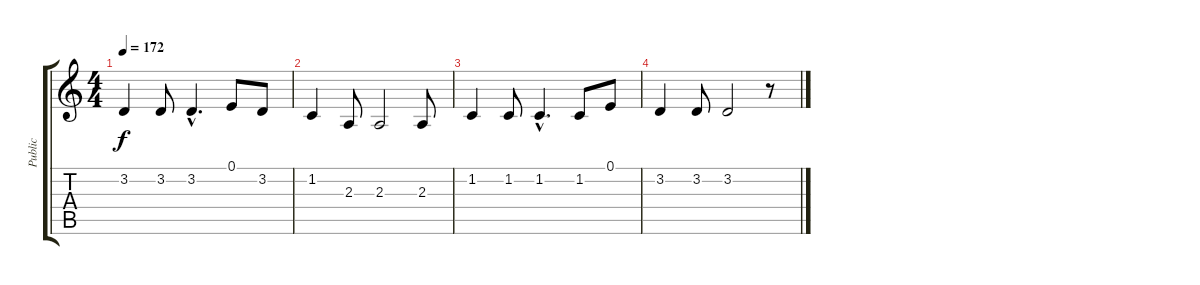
\track ("Public" "Public") {instrument lead8bassandlead}
\staff {score tabs}
\tuning (E4 B3 G3 D3 A2 E2) {hide}
\ts (4 4)
\tempo 172
\clef g2
\ks c
3.2.4{dy f} 3.2.8 3.2{hac}.4{d} 0.1.8 3.2.8 |
1.2.4 2.3.8 2.3.2 2.3.8 |
1.2.4 1.2.8 1.2{hac}.4{d} 1.2.8 0.1.8 |
3.2.4 3.2.8 3.2.2 r.8
